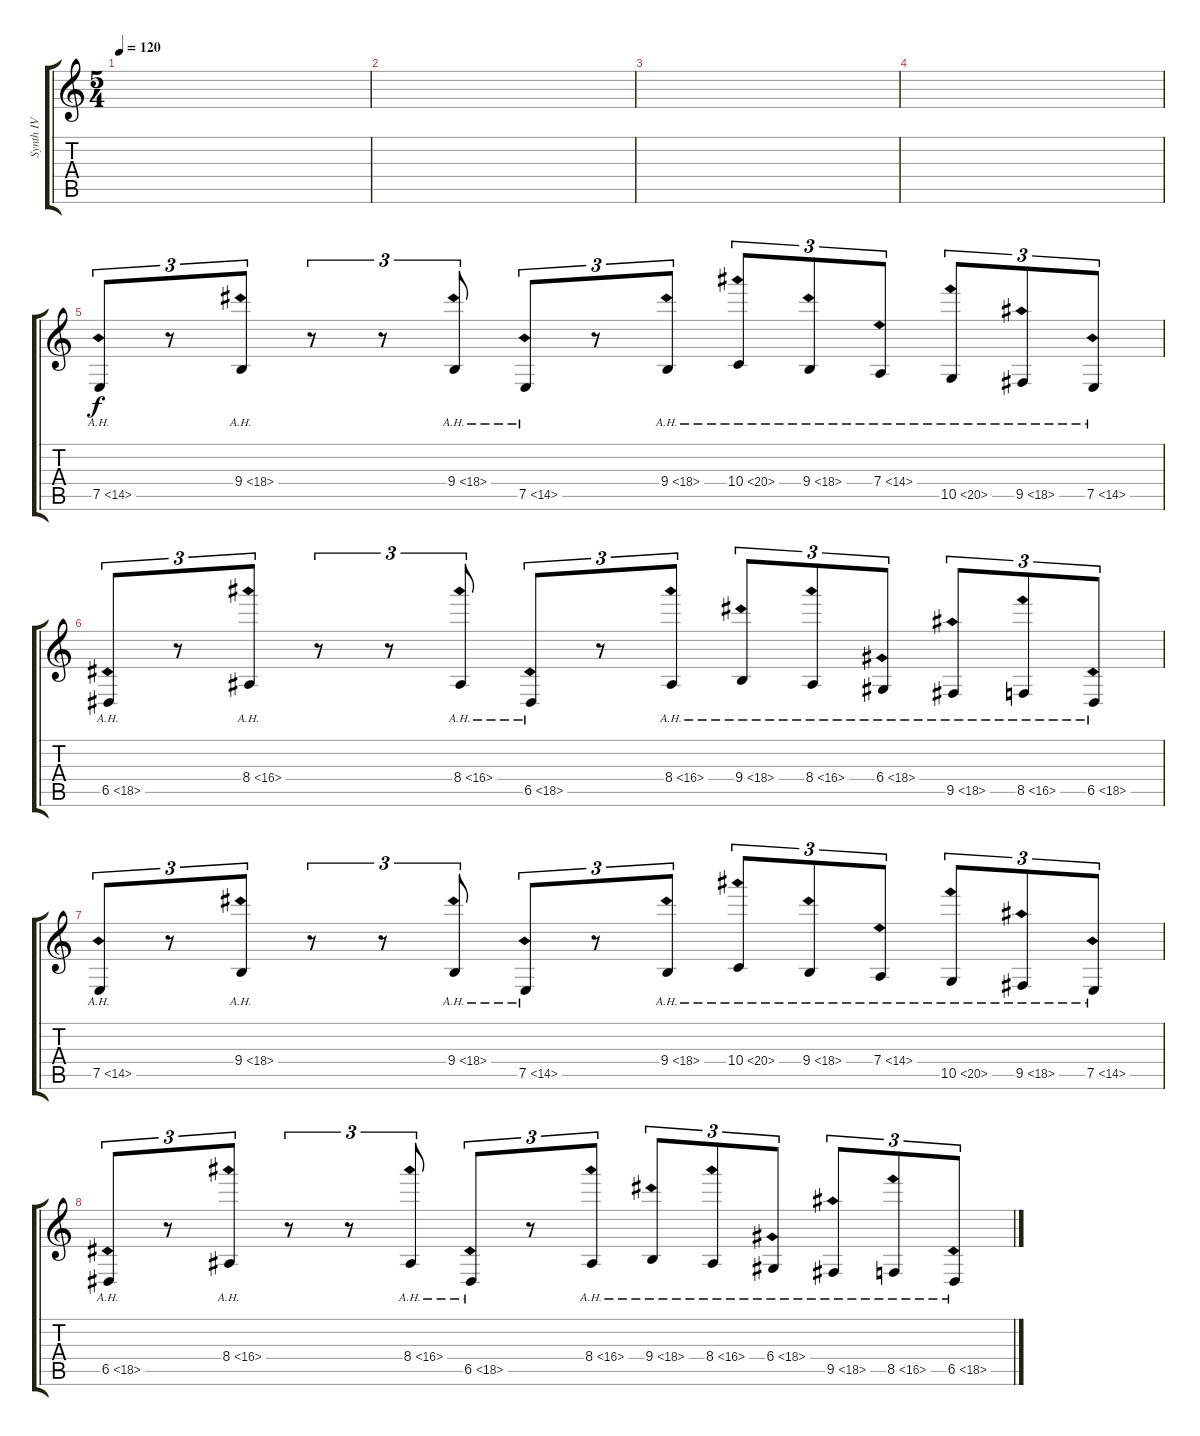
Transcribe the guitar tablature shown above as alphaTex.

\track ("Synth IV" "Synth IV") {instrument orchestralharp}
\staff {score tabs}
\tuning (E4 B3 G3 D3 A2 E2) {hide}
\ts (5 4)
\tempo 120
\clef g2
\ks c
|
|
|
|
7.5{ah 7}.8{tu (3 2)} r.8{tu (3 2)} 9.4{ah 9}.8{tu (3 2)} r.8{tu (3 2)} r.8{tu (3 2)} 9.4{ah 9}.8{tu (3 2)} 7.5{ah 7}.8{tu (3 2)} r.8{tu (3 2)} 9.4{ah 9}.8{tu (3 2)} 10.4{ah 10}.8{tu (3 2)} 9.4{ah 9}.8{tu (3 2)} 7.4{ah 7}.8{tu (3 2)} 10.5{ah 10}.8{tu (3 2)} 9.5{ah 9}.8{tu (3 2)} 7.5{ah 7}.8{tu (3 2)} |
6.5{ah 12}.8{tu (3 2)} r.8{tu (3 2)} 8.4{ah 8}.8{tu (3 2)} r.8{tu (3 2)} r.8{tu (3 2)} 8.4{ah 8}.8{tu (3 2)} 6.5{ah 12}.8{tu (3 2)} r.8{tu (3 2)} 8.4{ah 8}.8{tu (3 2)} 9.4{ah 9}.8{tu (3 2)} 8.4{ah 8}.8{tu (3 2)} 6.4{ah 12}.8{tu (3 2)} 9.5{ah 9}.8{tu (3 2)} 8.5{ah 8}.8{tu (3 2)} 6.5{ah 12}.8{tu (3 2)} |
7.5{ah 7}.8{tu (3 2)} r.8{tu (3 2)} 9.4{ah 9}.8{tu (3 2)} r.8{tu (3 2)} r.8{tu (3 2)} 9.4{ah 9}.8{tu (3 2)} 7.5{ah 7}.8{tu (3 2)} r.8{tu (3 2)} 9.4{ah 9}.8{tu (3 2)} 10.4{ah 10}.8{tu (3 2)} 9.4{ah 9}.8{tu (3 2)} 7.4{ah 7}.8{tu (3 2)} 10.5{ah 10}.8{tu (3 2)} 9.5{ah 9}.8{tu (3 2)} 7.5{ah 7}.8{tu (3 2)} |
6.5{ah 12}.8{tu (3 2)} r.8{tu (3 2)} 8.4{ah 8}.8{tu (3 2)} r.8{tu (3 2)} r.8{tu (3 2)} 8.4{ah 8}.8{tu (3 2)} 6.5{ah 12}.8{tu (3 2)} r.8{tu (3 2)} 8.4{ah 8}.8{tu (3 2)} 9.4{ah 9}.8{tu (3 2)} 8.4{ah 8}.8{tu (3 2)} 6.4{ah 12}.8{tu (3 2)} 9.5{ah 9}.8{tu (3 2)} 8.5{ah 8}.8{tu (3 2)} 6.5{ah 12}.8{tu (3 2)}
